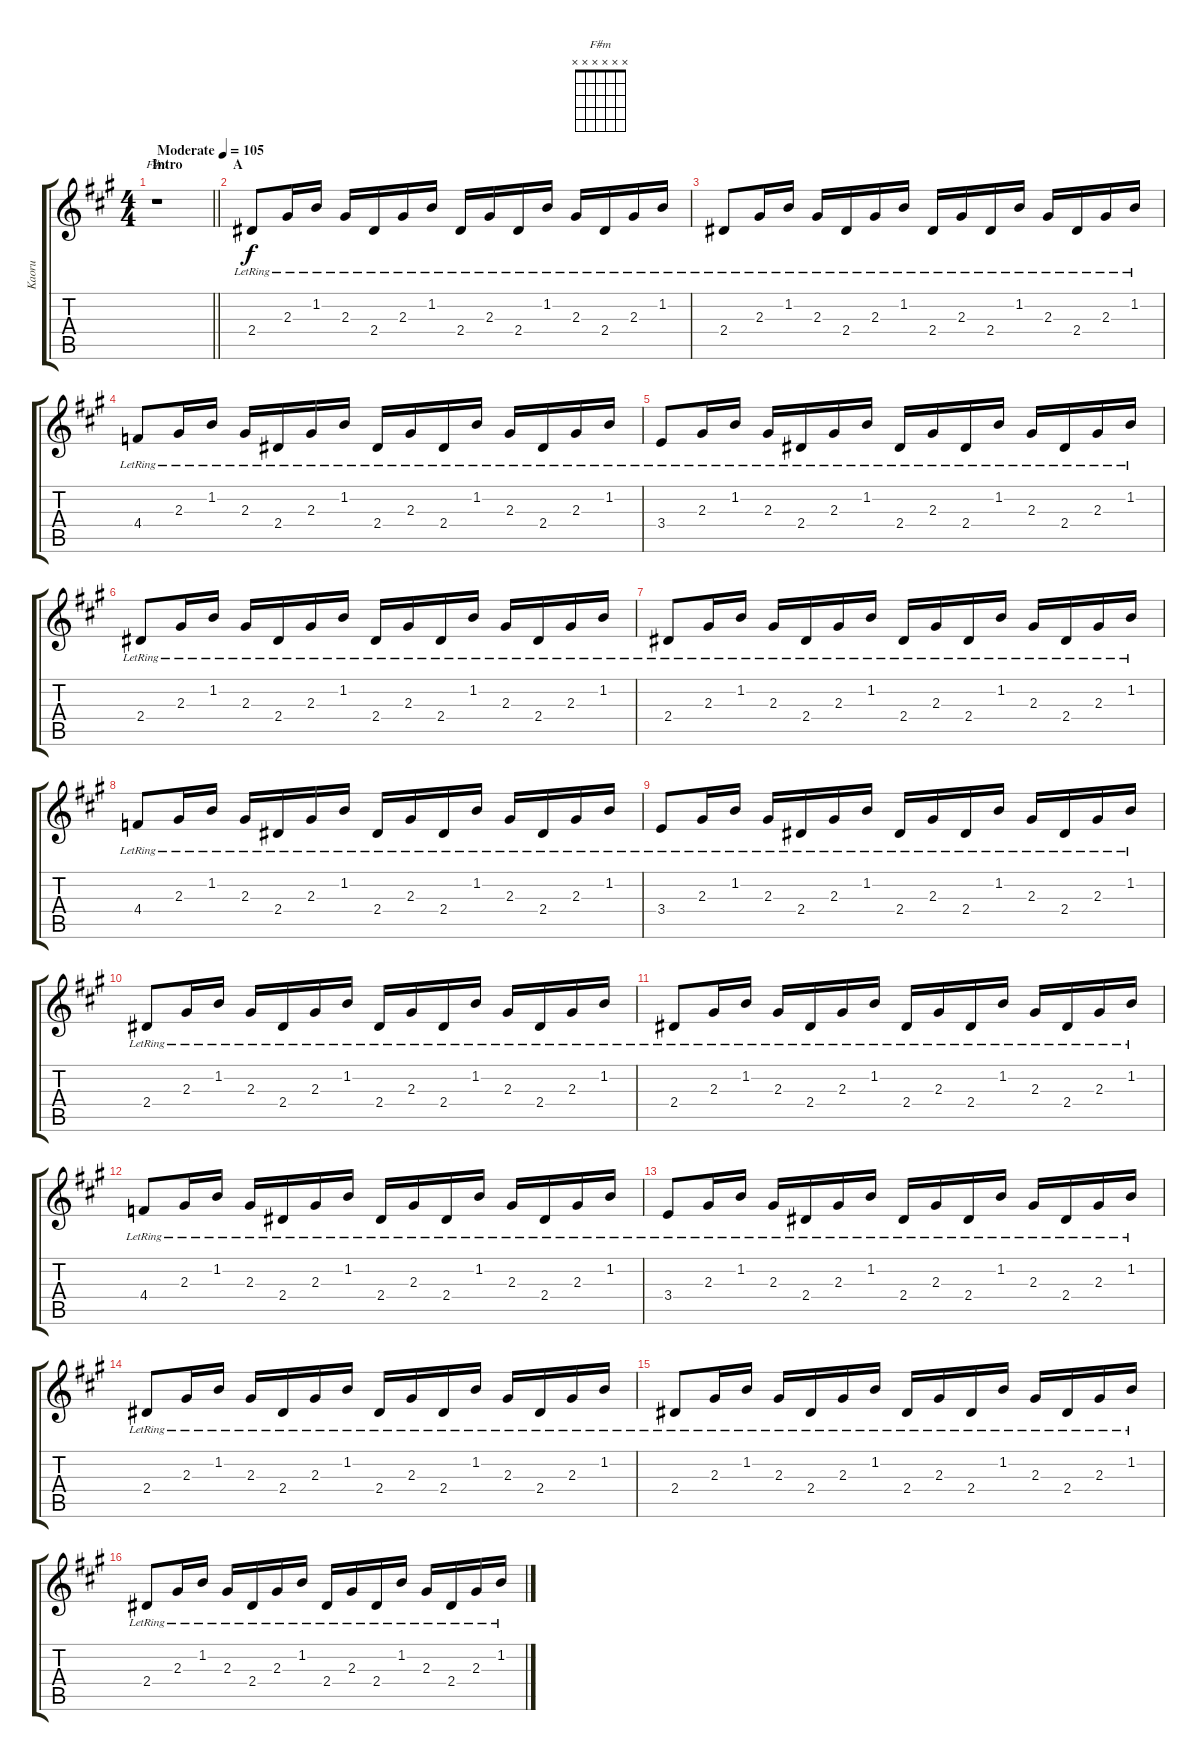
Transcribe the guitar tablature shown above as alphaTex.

\track ("Kaoru" "Kaoru") {instrument acousticguitarsteel}
\staff {score tabs}
\tuning (Eb4 Bb3 Gb3 Db3 Ab2 Db2) {hide}
\chord ("F#m" x x x x x x)
\ts (4 4)
\section ("" "Intro")
\tempo (105 "Moderate")
\clef g2
\barLineRight lightlight
\ks f#minor
r.1{ch "F#m" dy f instrument acousticguitarsteel} |
\section ("" "A")
2.4{lr}.8 2.3{lr}.16 1.2{lr}.16 2.3{lr}.16 2.4{lr}.16 2.3{lr}.16 1.2{lr}.16 2.4{lr}.16 2.3{lr}.16 2.4{lr}.16 1.2{lr}.16 2.3{lr}.16 2.4{lr}.16 2.3{lr}.16 1.2{lr}.16 |
2.4{lr}.8 2.3{lr}.16 1.2{lr}.16 2.3{lr}.16 2.4{lr}.16 2.3{lr}.16 1.2{lr}.16 2.4{lr}.16 2.3{lr}.16 2.4{lr}.16 1.2{lr}.16 2.3{lr}.16 2.4{lr}.16 2.3{lr}.16 1.2{lr}.16 |
4.4{lr}.8 2.3{lr}.16 1.2{lr}.16 2.3{lr}.16 2.4{lr}.16 2.3{lr}.16 1.2{lr}.16 2.4{lr}.16 2.3{lr}.16 2.4{lr}.16 1.2{lr}.16 2.3{lr}.16 2.4{lr}.16 2.3{lr}.16 1.2{lr}.16 |
3.4{lr}.8 2.3{lr}.16 1.2{lr}.16 2.3{lr}.16 2.4{lr}.16 2.3{lr}.16 1.2{lr}.16 2.4{lr}.16 2.3{lr}.16 2.4{lr}.16 1.2{lr}.16 2.3{lr}.16 2.4{lr}.16 2.3{lr}.16 1.2{lr}.16 |
2.4{lr}.8 2.3{lr}.16 1.2{lr}.16 2.3{lr}.16 2.4{lr}.16 2.3{lr}.16 1.2{lr}.16 2.4{lr}.16 2.3{lr}.16 2.4{lr}.16 1.2{lr}.16 2.3{lr}.16 2.4{lr}.16 2.3{lr}.16 1.2{lr}.16 |
2.4{lr}.8 2.3{lr}.16 1.2{lr}.16 2.3{lr}.16 2.4{lr}.16 2.3{lr}.16 1.2{lr}.16 2.4{lr}.16 2.3{lr}.16 2.4{lr}.16 1.2{lr}.16 2.3{lr}.16 2.4{lr}.16 2.3{lr}.16 1.2{lr}.16 |
4.4{lr}.8 2.3{lr}.16 1.2{lr}.16 2.3{lr}.16 2.4{lr}.16 2.3{lr}.16 1.2{lr}.16 2.4{lr}.16 2.3{lr}.16 2.4{lr}.16 1.2{lr}.16 2.3{lr}.16 2.4{lr}.16 2.3{lr}.16 1.2{lr}.16 |
3.4{lr}.8 2.3{lr}.16 1.2{lr}.16 2.3{lr}.16 2.4{lr}.16 2.3{lr}.16 1.2{lr}.16 2.4{lr}.16 2.3{lr}.16 2.4{lr}.16 1.2{lr}.16 2.3{lr}.16 2.4{lr}.16 2.3{lr}.16 1.2{lr}.16 |
2.4{lr}.8 2.3{lr}.16 1.2{lr}.16 2.3{lr}.16 2.4{lr}.16 2.3{lr}.16 1.2{lr}.16 2.4{lr}.16 2.3{lr}.16 2.4{lr}.16 1.2{lr}.16 2.3{lr}.16 2.4{lr}.16 2.3{lr}.16 1.2{lr}.16 |
2.4{lr}.8 2.3{lr}.16 1.2{lr}.16 2.3{lr}.16 2.4{lr}.16 2.3{lr}.16 1.2{lr}.16 2.4{lr}.16 2.3{lr}.16 2.4{lr}.16 1.2{lr}.16 2.3{lr}.16 2.4{lr}.16 2.3{lr}.16 1.2{lr}.16 |
4.4{lr}.8 2.3{lr}.16 1.2{lr}.16 2.3{lr}.16 2.4{lr}.16 2.3{lr}.16 1.2{lr}.16 2.4{lr}.16 2.3{lr}.16 2.4{lr}.16 1.2{lr}.16 2.3{lr}.16 2.4{lr}.16 2.3{lr}.16 1.2{lr}.16 |
3.4{lr}.8 2.3{lr}.16 1.2{lr}.16 2.3{lr}.16 2.4{lr}.16 2.3{lr}.16 1.2{lr}.16 2.4{lr}.16 2.3{lr}.16 2.4{lr}.16 1.2{lr}.16 2.3{lr}.16 2.4{lr}.16 2.3{lr}.16 1.2{lr}.16 |
2.4{lr}.8 2.3{lr}.16 1.2{lr}.16 2.3{lr}.16 2.4{lr}.16 2.3{lr}.16 1.2{lr}.16 2.4{lr}.16 2.3{lr}.16 2.4{lr}.16 1.2{lr}.16 2.3{lr}.16 2.4{lr}.16 2.3{lr}.16 1.2{lr}.16 |
2.4{lr}.8 2.3{lr}.16 1.2{lr}.16 2.3{lr}.16 2.4{lr}.16 2.3{lr}.16 1.2{lr}.16 2.4{lr}.16 2.3{lr}.16 2.4{lr}.16 1.2{lr}.16 2.3{lr}.16 2.4{lr}.16 2.3{lr}.16 1.2{lr}.16 |
2.4{lr}.8 2.3{lr}.16 1.2{lr}.16 2.3{lr}.16 2.4{lr}.16 2.3{lr}.16 1.2{lr}.16 2.4{lr}.16 2.3{lr}.16 2.4{lr}.16 1.2{lr}.16 2.3{lr}.16 2.4{lr}.16 2.3{lr}.16 1.2{lr}.16
